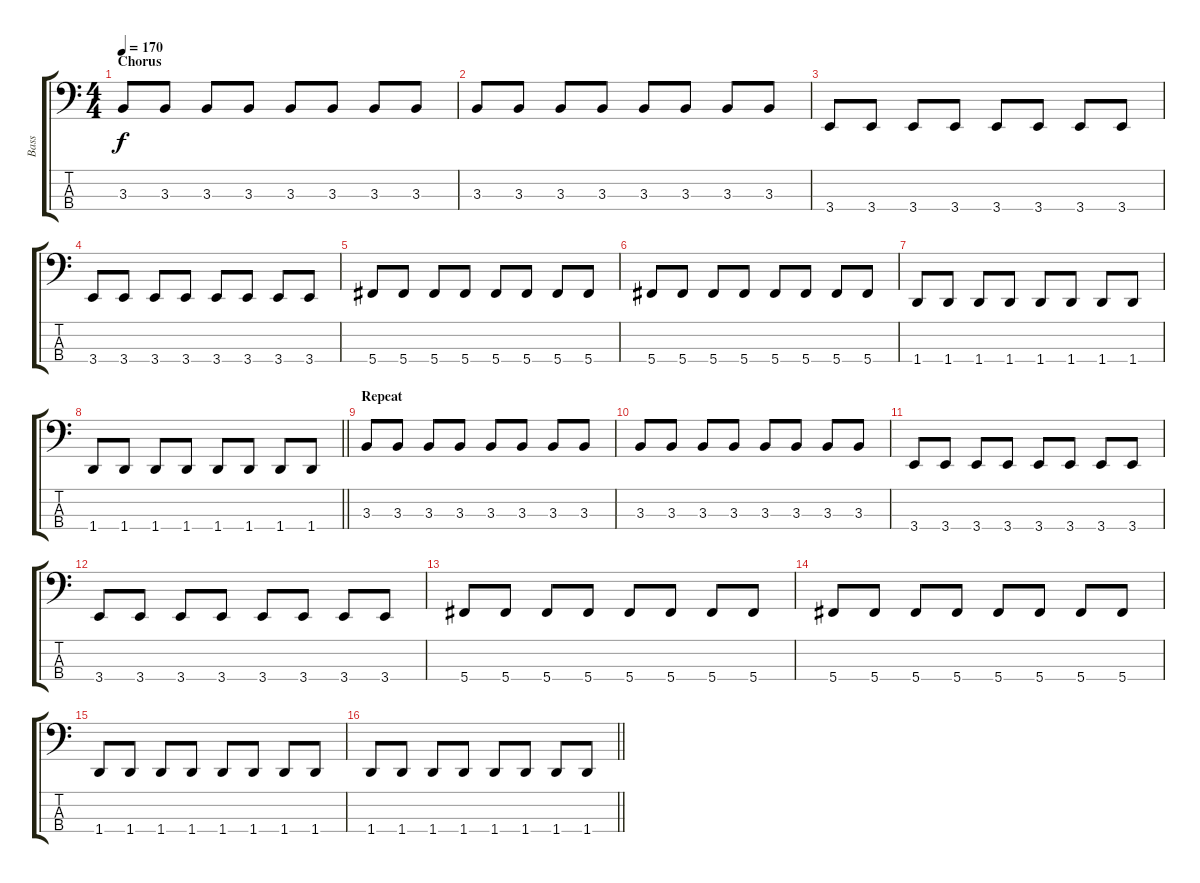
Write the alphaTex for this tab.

\track ("Bass" "Bass") {instrument electricbasspick}
\staff {score tabs}
\tuning (Gb2 Db2 Ab1 Db1) {hide}
\ts (4 4)
\section ("" "Chorus")
\tempo 170
\clef f4
\ks c
3.3.8{dy f volume 9} 3.3.8 3.3.8 3.3.8 3.3.8 3.3.8 3.3.8 3.3.8 |
3.3.8 3.3.8 3.3.8 3.3.8 3.3.8 3.3.8 3.3.8 3.3.8 |
3.4.8 3.4.8 3.4.8 3.4.8 3.4.8 3.4.8 3.4.8 3.4.8 |
3.4.8 3.4.8 3.4.8 3.4.8 3.4.8 3.4.8 3.4.8 3.4.8 |
5.4.8 5.4.8 5.4.8 5.4.8 5.4.8 5.4.8 5.4.8 5.4.8 |
5.4.8 5.4.8 5.4.8 5.4.8 5.4.8 5.4.8 5.4.8 5.4.8 |
1.4.8 1.4.8 1.4.8 1.4.8 1.4.8 1.4.8 1.4.8 1.4.8 |
\barLineRight lightlight
1.4.8 1.4.8 1.4.8 1.4.8 1.4.8 1.4.8 1.4.8 1.4.8 |
\section ("" "Repeat")
3.3.8 3.3.8 3.3.8 3.3.8 3.3.8 3.3.8 3.3.8 3.3.8 |
3.3.8 3.3.8 3.3.8 3.3.8 3.3.8 3.3.8 3.3.8 3.3.8 |
3.4.8 3.4.8 3.4.8 3.4.8 3.4.8 3.4.8 3.4.8 3.4.8 |
3.4.8 3.4.8 3.4.8 3.4.8 3.4.8 3.4.8 3.4.8 3.4.8 |
5.4.8 5.4.8 5.4.8 5.4.8 5.4.8 5.4.8 5.4.8 5.4.8 |
5.4.8 5.4.8 5.4.8 5.4.8 5.4.8 5.4.8 5.4.8 5.4.8 |
1.4.8 1.4.8 1.4.8 1.4.8 1.4.8 1.4.8 1.4.8 1.4.8 |
\barLineRight lightlight
1.4.8 1.4.8 1.4.8 1.4.8 1.4.8 1.4.8 1.4.8 1.4.8
